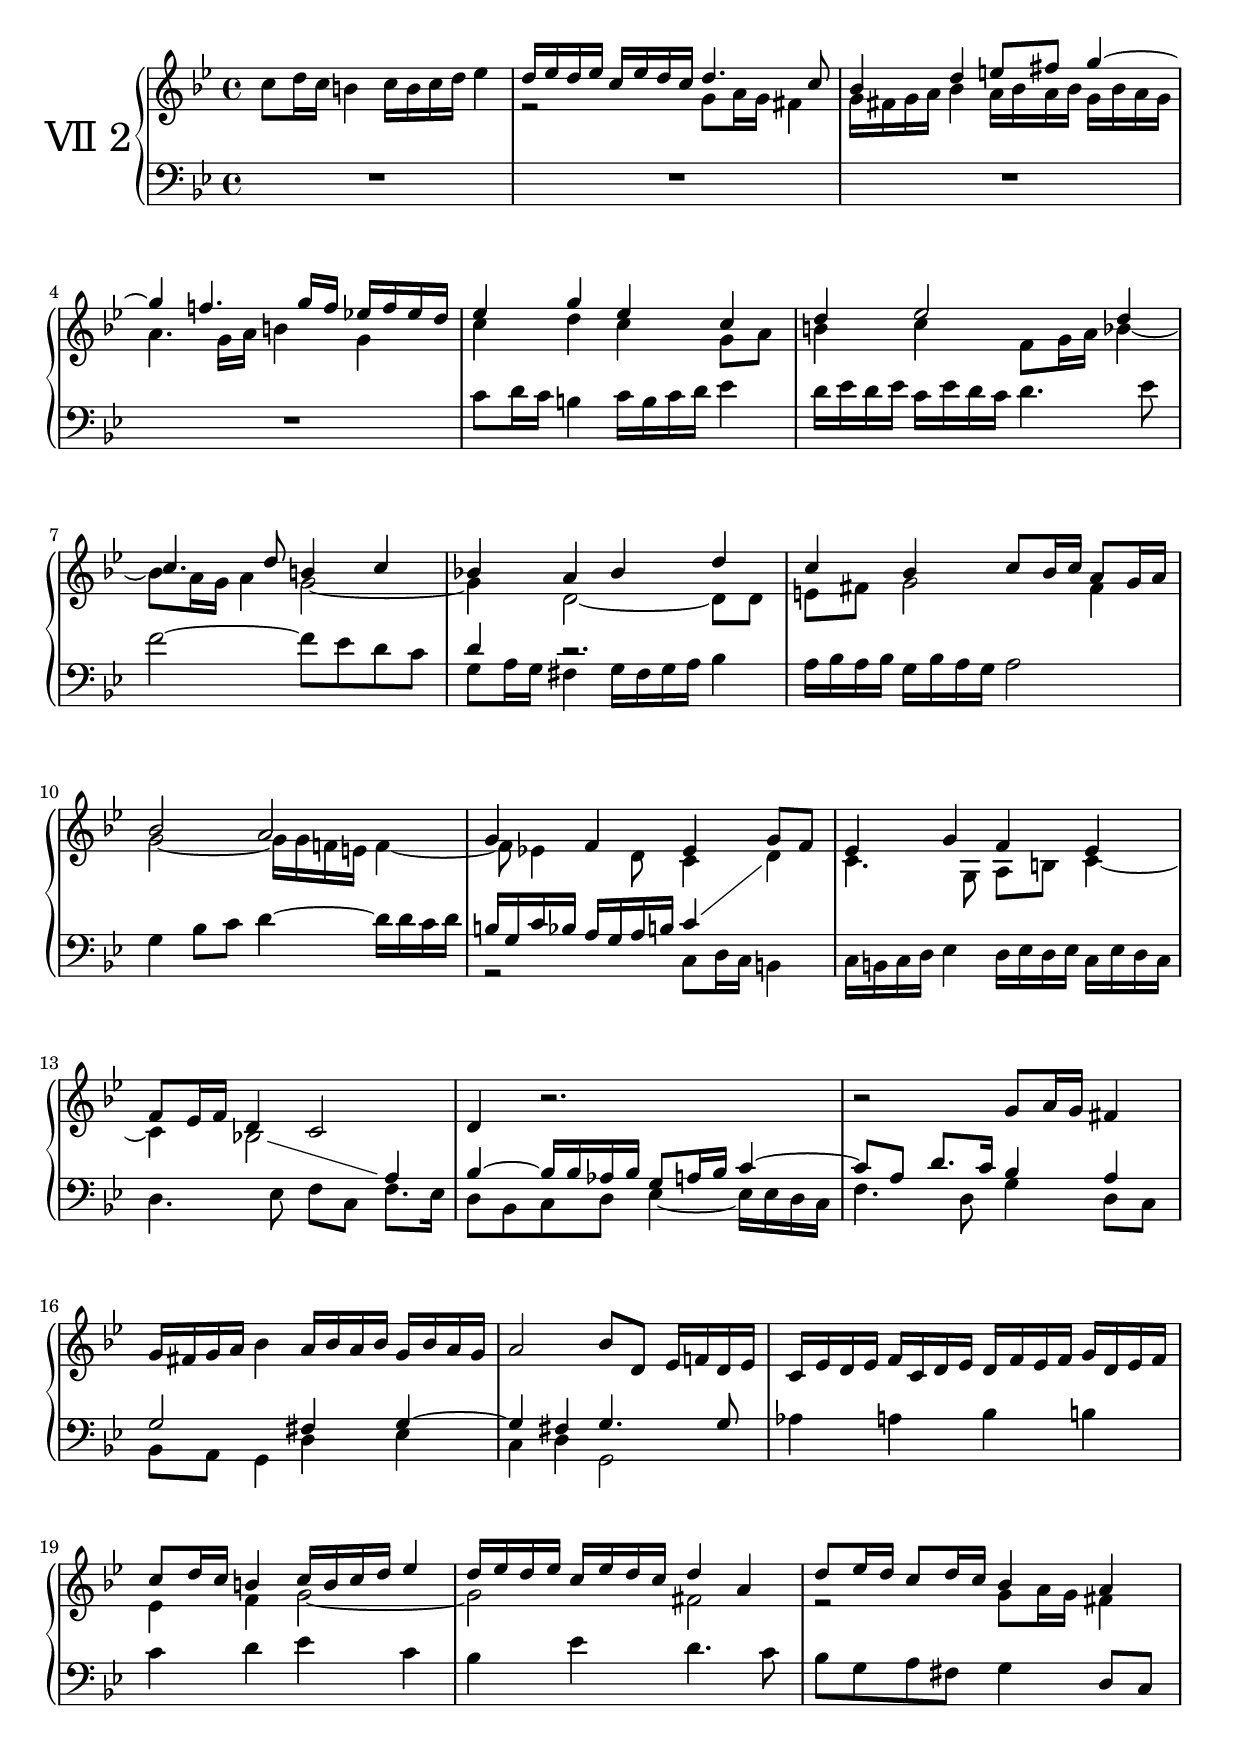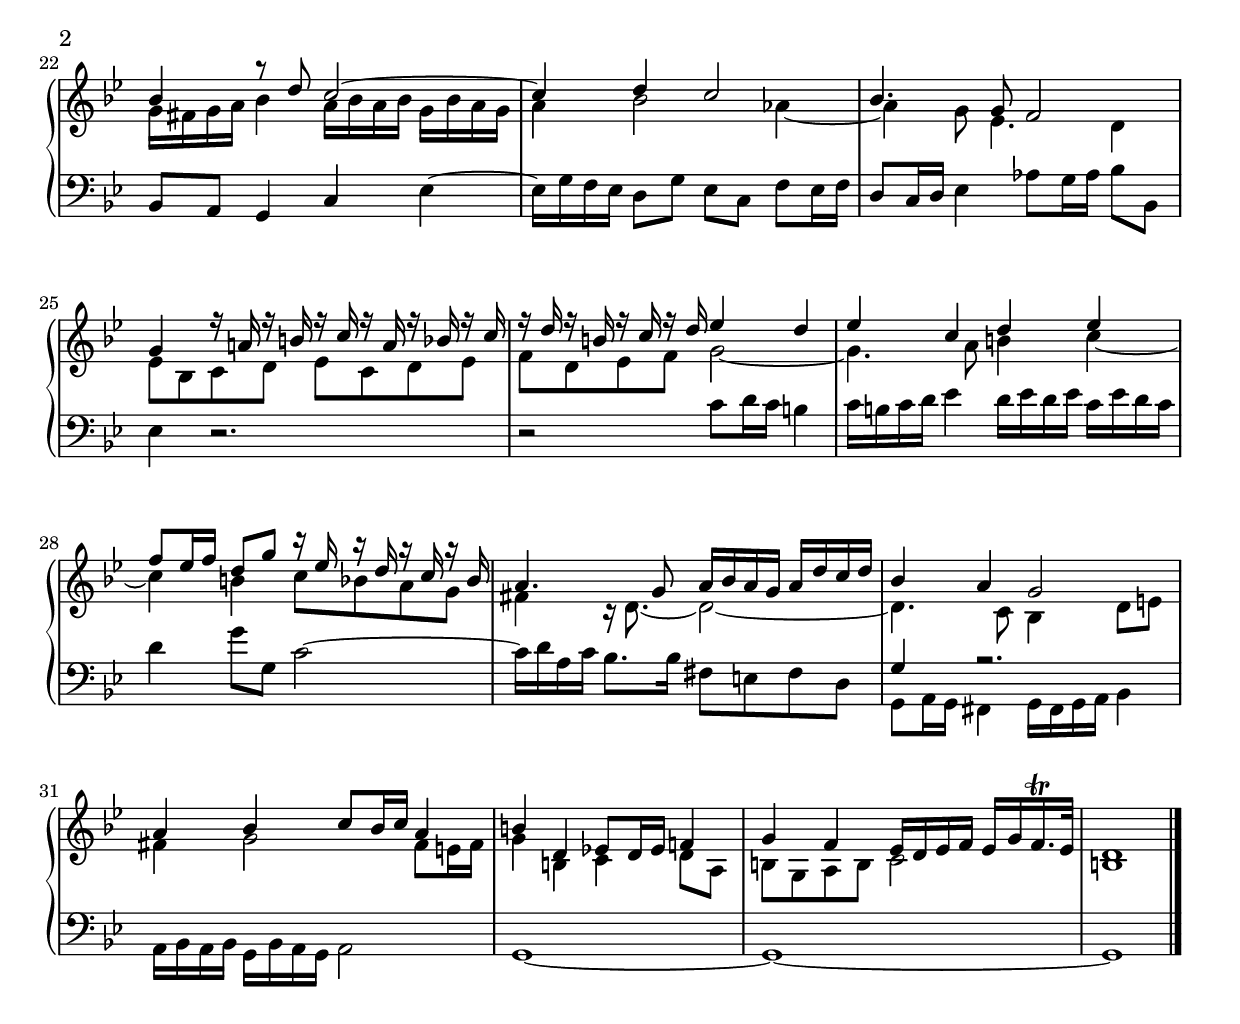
soprii = \relative c''
{
	\key g \minor
	\oneVoice c8 d16 c b4 c16 b c d ees4 |
	\voiceOne d16 ees d ees c ees d c d4. c8 |
	bes4 d e8 fis g4 ~|
	g f4. g16 f ees f ees d |
	ees4 g ees c |
	d ees2 d4 |
	c4. d8 b4 c |
	bes a bes d |
	c bes c8 bes16 c a8 g16 a |
	bes2 a |
	g4 f ees g8 f |
	ees4 g f ees |
	f8 ees16 f d4 c2 |
	\oneVoice d4 r2. | \voiceOne
	s1 |	
	s1 |	
	s1 |	
	s1 |
	c'8 d16 c b4 c16 b c d ees4 |
	d16 ees d ees c ees d c d4 a |
	d8 ees16 d c8 d16 c bes4 a |
	bes r8 d c2 ~|
	c4 d c2 |
	bes4. g8 f2 |
	g4 r16 a r b r c r a r bes r c |
	r d r b r c r d ees4 d |
	ees c d ees |
	f8 ees16 f d8 g r16 ees r d r c r bes |
	a4. g8 a16 bes a g a d c d |
	bes4 a g2 |
	a4 bes c8 bes16 c a4 |
	b d, ees8 d16 ees f4 |
	g f ees16 d ees f ees g f16.\trill ees32 |
	d1 |
	\bar "|."
}

altoii = \relative c''
{
	\showStaffSwitch
	s1 | 
	r2 g8 a16 g fis4 |
	g16 fis g a bes4 a16 bes a bes g bes a g |
	a4. g16 a b4 g |
	c d c g8 a |
	b4 c f,8 g16 a bes4 ~ |
	bes8 a16 g a4 g2 ~|
	g4 d2 ~ d8 d |
	e fis g2 fis4 |
	g2 ~ g16 g f e f4 ~ |
	f8 ees4 d8 c4 s |
	s1 |
	s1 |
	s1 |
	\oneVoice r2 g'8 a16 g fis4 |
	g16 fis g a bes4 a16 bes a bes g bes a g |
	a2 bes8 d, ees16 f d ees |
	c ees d ees f c d ees d f ees f g d ees f |
	\voiceTwo ees4 f g2 ~|
	g fis |
	r g8 a16 g fis4 |
	g16 fis g a bes4 a16 bes a bes g bes a g |
	a4 bes2 aes4 ~ |
	aes g8 ees4. d4 |
	ees8 bes c d ees c d ees |
	f d ees f g2 ~|
	g4. a8 b4 c ~ |
	c b c8 bes a g |
	fis4 r16 d8. ~ d2 ~|
	d4. c8 bes4 d8 e |
	fis4 g2 fis8 e16 fis |
	g4 b, c d8 a |
	b g a b c2 |
	b1 |
}

tenorii = \relative c'
{
	\key g \minor
	\showStaffSwitch
	%\change Staff = "up"
	\clef bass
	\oneVoice R1 | 
	R1 | 
	R1 | 
	R1 | 
	c8 d16 c b4 c16 b c d ees4 |
	d16 ees d ees c ees d c d4. ees8 |
	f2 ~ f8 ees d c |
	\voiceOne d4 r2. |
	s1 |
	\oneVoice g,4 bes8 c d4 ~ d16 d c d |
	\voiceOne b g c bes a g a b c4 \change Staff="up" \voiceTwo d |
	c4. g8 a b c4 ~ |
	c bes2 \change Staff="down" \voiceOne a4 |
	bes4 ~bes16 bes aes bes g8 a16 bes c4 ~|
	c8 a d8. c16 bes4 a |
	g2 fis4 g ~ |
	g fis g4. g8 |
	\oneVoice aes4 a bes b |
	c d ees c |
	bes ees d4. c8 |
	bes g a fis g4 d8 c |
	bes a g4 c ees ~ |
	ees16 g f ees d8 g ees c f ees16 f |
	d8 c16 d ees4 aes8 g16 aes bes8 bes, |
	ees4 r2. |
	r2 c'8 d16 c b4 |
	c16 b c d ees4 d16 ees d ees c ees d c |
	d4 g8 g, c2 ~ |
	c16 d a c bes8. bes16 fis8 e fis d |
	\voiceOne g4 r2. |
	s1 |
	s1 |
	s1 |
	s1 |
}

bassii = \relative c'
{
	s1 |
	s1 |
	s1 |
	s1 |
	s1 |
	s1 |
	s1 |
	g8 a16 g fis4 g16 fis g a bes4 |
	a16 bes a bes g bes a g a2 |
	s1 |
	r2 c,8 d16 c b4 |
	c16 b c d ees4 d16 ees d ees c ees d c |
	d4. ees8 f c f8. ees16 |
	d8 bes c d ees4 ~ ees16 ees d c |
	f4. d8 g4 d8 c |
	bes a g4 d' ees |
	c d g,2 |
	s1 | 
	s1 | 
	s1 | 
	s1 | 
	s1 | 
	s1 | 
	s1 | 
	s1 |
	s1 |
	s1 |
	s1 |
	s1 |
	g8 a16 g fis4 g16 fis g a bes4 |
	a16 bes a bes g bes a g a2 |
	g1 ~ |
	g ~ |
	g |
}

\include "merge.ly"
\score
{
	\new PianoStaff <<
		\accidentalStyle "piano"

		\set PianoStaff.instrumentName = # "Ⅶ 2"
		\new Staff = "up" << { \soprii } \\ {\altoii} >>
		\new Staff = "down" << {\tenorii } \\ {\bassii} >>
	>>
	\layout 
	{
		\context { \PianoStaff \override InstrumentName #'font-size = #5  }
		\context { \Staff \consists #merge-rests-engraver }
		\context { \Staff \consists #merge-mmrests-engraver }
		\context 
		{
			%\Score
			%\override SpacingSpanner.common-shortest-duration = #(ly:make-moment 1/8)
		}
	}
	\midi {\tempo 4=100}
}
